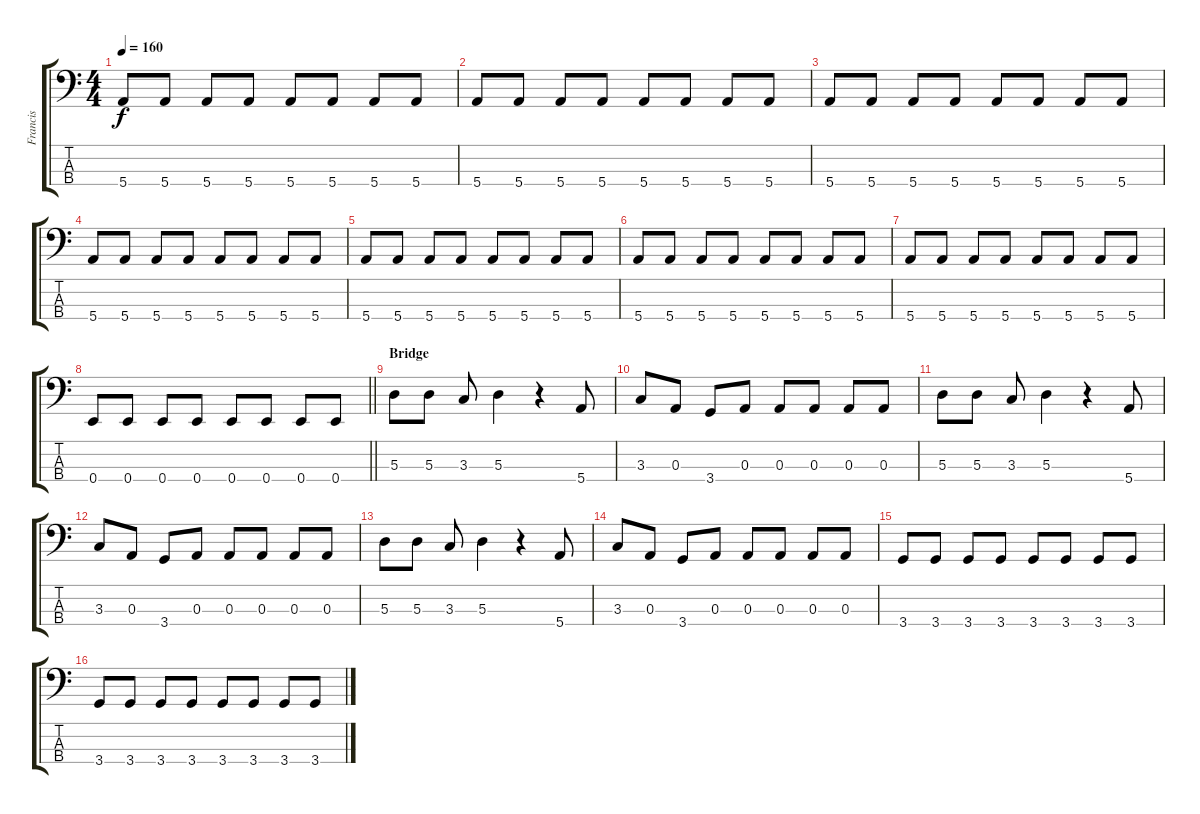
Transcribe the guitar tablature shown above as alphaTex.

\track ("Francis" "Francis") {instrument electricbassfinger}
\staff {score tabs}
\tuning (G2 D2 A1 E1) {hide}
\ts (4 4)
\tempo 160
\clef f4
\ks c
5.4.8{dy f} 5.4.8 5.4.8 5.4.8 5.4.8 5.4.8 5.4.8 5.4.8 |
5.4.8 5.4.8 5.4.8 5.4.8 5.4.8 5.4.8 5.4.8 5.4.8 |
5.4.8 5.4.8 5.4.8 5.4.8 5.4.8 5.4.8 5.4.8 5.4.8 |
5.4.8 5.4.8 5.4.8 5.4.8 5.4.8 5.4.8 5.4.8 5.4.8 |
5.4.8 5.4.8 5.4.8 5.4.8 5.4.8 5.4.8 5.4.8 5.4.8 |
5.4.8 5.4.8 5.4.8 5.4.8 5.4.8 5.4.8 5.4.8 5.4.8 |
5.4.8 5.4.8 5.4.8 5.4.8 5.4.8 5.4.8 5.4.8 5.4.8 |
\barLineRight lightlight
0.4.8 0.4.8 0.4.8 0.4.8 0.4.8 0.4.8 0.4.8 0.4.8 |
\section ("" "Bridge")
5.3.8 5.3.8 3.3.8 5.3.4 r.4 5.4.8 |
3.3.8 0.3.8 3.4.8 0.3.8 0.3.8 0.3.8 0.3.8 0.3.8 |
5.3.8 5.3.8 3.3.8 5.3.4 r.4 5.4.8 |
3.3.8 0.3.8 3.4.8 0.3.8 0.3.8 0.3.8 0.3.8 0.3.8 |
5.3.8 5.3.8 3.3.8 5.3.4 r.4 5.4.8 |
3.3.8 0.3.8 3.4.8 0.3.8 0.3.8 0.3.8 0.3.8 0.3.8 |
3.4.8 3.4.8 3.4.8 3.4.8 3.4.8 3.4.8 3.4.8 3.4.8 |
3.4.8 3.4.8 3.4.8 3.4.8 3.4.8 3.4.8 3.4.8 3.4.8
